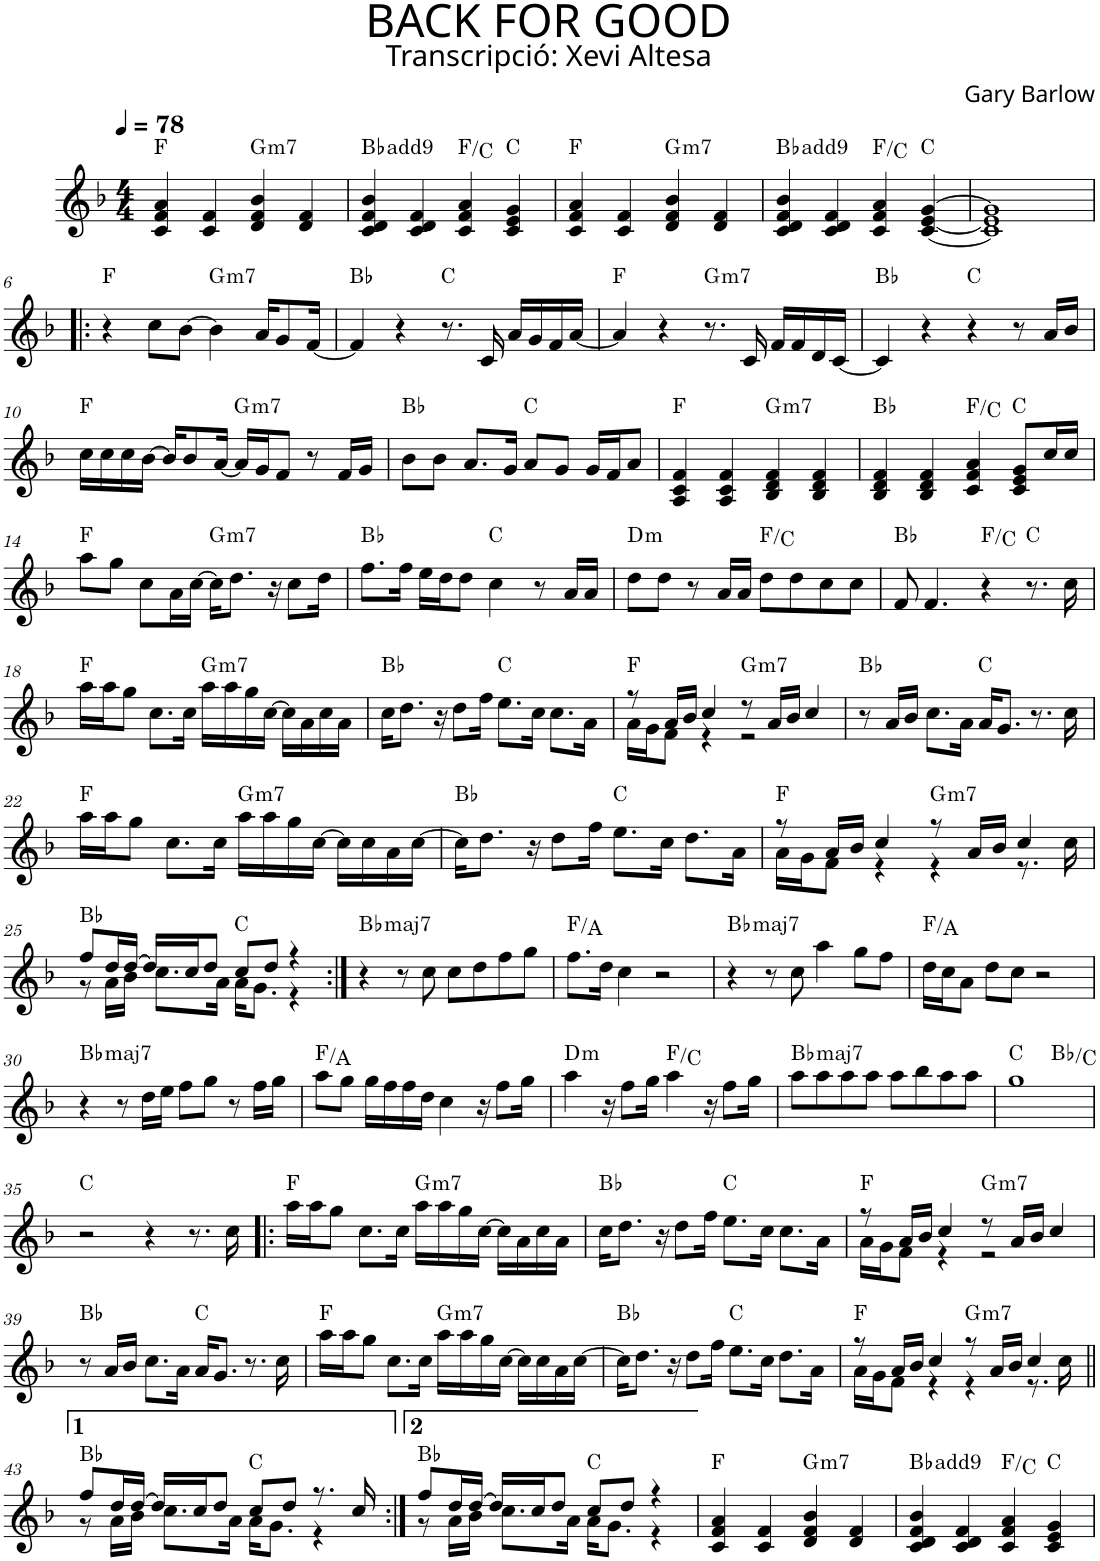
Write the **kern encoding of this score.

**kern	**harte
*part1	*part1
*staff1	*
*I"P1	*
*clefG2	*
*k[b-]	*
*F:	*
*M4/4	*
*MM78	*
=1	=1
4c/ 4f/ 4a/	F:maj
4c/ 4f/	.
!	!LO:H:kt=m7
4d/ 4f/ 4b-/	G:min7
4d/ 4f/	.
=2	=2
4c/ 4d/ 4f/ 4b-/	Bb:maj(9)
4c/ 4d/ 4f/	.
4c/ 4f/ 4a/	F:maj/5
4c/ 4e/ 4g/	C:maj
=3	=3
4c/ 4f/ 4a/	F:maj
4c/ 4f/	.
!	!LO:H:kt=m7
4d/ 4f/ 4b-/	G:min7
4d/ 4f/	.
=4	=4
4c/ 4d/ 4f/ 4b-/	Bb:maj(9)
4c/ 4d/ 4f/	.
4c/ 4f/ 4a/	F:maj/5
[<4c/ [<4e/ [>4g/	C:maj
=5	=5
1c] 1e] 1g]	.
!!LO:LB:g=z
=6!|:	=6!|:
4r	F:maj
8cc\L	.
[>8b-\J	.
!	!LO:H:kt=m7
4b-\]	G:min7
16a/KL	.
8g/	.
[<16f/Jk	.
=7	=7
4f/]	Bb:maj
4r	.
8.r	C:maj
16c/	.
16a/LL	.
16g/	.
16f/	.
[<16a/JJ	.
=8	=8
4a/]	F:maj
4r	.
!	!LO:H:kt=m7
8.r	G:min7
16c/	.
16f/LL	.
16f/	.
16d/	.
[<16c/JJ	.
=9	=9
4c/]	Bb:maj
4r	.
4r	C:maj
8r	.
16a/LL	.
16b-/JJ	.
!!LO:LB:g=z
=10	=10
16cc\LL	F:maj
16cc\	.
16cc\	.
[>16b-\JJ	.
16b-/KL]	.
8b-/	.
[<16a/Jk	.
!	!LO:H:kt=m7
16a/LL]	G:min7
16g/J	.
8f/J	.
8r	.
16f/LL	.
16g/JJ	.
=11	=11
8b-\L	Bb:maj
8b-\J	.
8.a/L	.
16g/Jk	.
8a/L	C:maj
8g/J	.
16g/LL	.
16f/J	.
8a/J	.
=12	=12
4A/ 4c/ 4f/	F:maj
4A/ 4c/ 4f/	.
!	!LO:H:kt=m7
4B-/ 4d/ 4f/	G:min7
4B-/ 4d/ 4f/	.
=13	=13
4B-/ 4d/ 4f/	Bb:maj
4B-/ 4d/ 4f/	.
4c/ 4f/ 4a/	F:maj/5
8c/ 8e/ 8g/L	C:maj
16cc/L	.
16cc/JJ	.
!!LO:LB:g=z
=14	=14
8aa\L	F:maj
8gg\J	.
8cc\L	.
16a\L	.
[>16cc\JJ	.
!	!LO:H:kt=m7
16cc\KL]	G:min7
8.dd\J	.
16r	.
8cc\L	.
16dd\Jk	.
=15	=15
8.ff\L	Bb:maj
16ff\Jk	.
16ee\LL	.
16dd\J	.
8dd\J	.
4cc\	C:maj
8r	.
16a/LL	.
16a/JJ	.
=16	=16
!	!LO:H:kt=m
8dd\L	D:min
8dd\J	.
8r	.
16a/LL	.
16a/JJ	.
8dd\L	F:maj/5
8dd\	.
8cc\	.
8cc\J	.
=17	=17
8f/	Bb:maj
4.f/	.
4r	F:maj/5
8.r	C:maj
16cc\	.
!!LO:LB:g=z
=18	=18
16aa\LL	F:maj
16aa\J	.
8gg\J	.
8.cc\L	.
16cc\Jk	.
!	!LO:H:kt=m7
16aa\LL	G:min7
16aa\	.
16gg\	.
[>16cc\JJ	.
16cc\LL]	.
16a\	.
16cc\	.
16a\JJ	.
=19	=19
16cc\KL	Bb:maj
8.dd\J	.
16r	.
8dd\L	.
16ff\Jk	.
8.ee\L	C:maj
16cc\Jk	.
8.cc\L	.
16a\Jk	.
=20	=20
*^	*
8r	16a\LL	F:maj
.	16g\J	.
16a/LL	8f\J	.
16b-/JJ	.	.
4cc/	4r	.
!	!	!LO:H:kt=m7
8r	2r	G:min7
16a/LL	.	.
16b-/JJ	.	.
4cc/	.	.
*v	*v	*
=21	=21
8r	Bb:maj
16a/LL	.
16b-/JJ	.
8.cc\L	.
16a\Jk	.
16a/KL	C:maj
8.g/J	.
8.r	.
16cc\	.
!!LO:LB:g=z
=22	=22
16aa\LL	F:maj
16aa\J	.
8gg\J	.
8.cc\L	.
16cc\Jk	.
!	!LO:H:kt=m7
16aa\LL	G:min7
16aa\	.
16gg\	.
[>16cc\JJ	.
16cc\LL]	.
16cc\	.
16a\	.
[>16cc\JJ	.
=23	=23
16cc\KL]	Bb:maj
8.dd\J	.
16r	.
8dd\L	.
16ff\Jk	.
8.ee\L	C:maj
16cc\Jk	.
8.dd\L	.
16a\Jk	.
=24	=24
*^	*
8r	16a\LL	F:maj
.	16g\J	.
16a/LL	8f\J	.
16b-/JJ	.	.
4cc/	4r	.
!	!	!LO:H:kt=m7
8r	4r	G:min7
16a/LL	.	.
16b-/JJ	.	.
4cc/	8.r	.
.	16cc\	.
!!LO:LB:g=z	!!
=25	=25	=25
8ff/L	8r	Bb:maj
16dd/L	16a\LL	.
[>16dd/JJ	16b-\JJ	.
16dd/LL]	8.cc\L	.
16cc/J	.	.
8dd/J	.	.
.	16a\Jk	.
8cc/L	16a\KL	C:maj
.	8.g\J	.
8dd/J	.	.
4r	4r	.
=26:|!	=26:|!	=26:|!
!	!	!LO:H:kt=maj7
*v	*v	*
4r	Bb:maj7
8r	.
8cc\	.
8cc\L	.
8dd\	.
8ff\	.
8gg\J	.
=27	=27
8.ff\L	F:maj/3
16dd\Jk	.
4cc\	.
2r	.
=28	=28
!	!LO:H:kt=maj7
4r	Bb:maj7
8r	.
8cc\	.
4aa\	.
8gg\L	.
8ff\J	.
=29	=29
16dd\LL	F:maj/3
16cc\J	.
8a\J	.
8dd\L	.
8cc\J	.
2r	.
!!LO:LB:g=z
=30	=30
!	!LO:H:kt=maj7
4r	Bb:maj7
8r	.
16dd\LL	.
16ee\JJ	.
8ff\L	.
8gg\J	.
8r	.
16ff\LL	.
16gg\JJ	.
=31	=31
8aa\L	F:maj/3
8gg\J	.
16gg\LL	.
16ff\	.
16ff\	.
16dd\JJ	.
4cc\	.
16r	.
8ff\L	.
16gg\Jk	.
=32	=32
!	!LO:H:kt=m
4aa\	D:min
16r	.
8ff\L	.
16gg\Jk	.
4aa\	F:maj/5
16r	.
8ff\L	.
16gg\Jk	.
=33	=33
!	!LO:H:kt=maj7
8aa\L	Bb:maj7
8aa\	.
8aa\	.
8aa\J	.
8aa\L	.
8bb-\	.
8aa\	.
8aa\J	.
=34	=34
*^	*
1gg	2ryy	C:maj
.	2ryy	Bb:maj/2
*v	*v	*
!!LO:LB:g=z
=35	=35
2r	C:maj
4r	.
8.r	.
16cc\	.
=36!|:	=36!|:
16aa\LL	F:maj
16aa\J	.
8gg\J	.
8.cc\L	.
16cc\Jk	.
!	!LO:H:kt=m7
16aa\LL	G:min7
16aa\	.
16gg\	.
[>16cc\JJ	.
16cc\LL]	.
16a\	.
16cc\	.
16a\JJ	.
=37	=37
16cc\KL	Bb:maj
8.dd\J	.
16r	.
8dd\L	.
16ff\Jk	.
8.ee\L	C:maj
16cc\Jk	.
8.cc\L	.
16a\Jk	.
=38	=38
*^	*
8r	16a\LL	F:maj
.	16g\J	.
16a/LL	8f\J	.
16b-/JJ	.	.
4cc/	4r	.
!	!	!LO:H:kt=m7
8r	2r	G:min7
16a/LL	.	.
16b-/JJ	.	.
4cc/	.	.
*v	*v	*
!!LO:LB:g=z
=39	=39
8r	Bb:maj
16a/LL	.
16b-/JJ	.
8.cc\L	.
16a\Jk	.
16a/KL	C:maj
8.g/J	.
8.r	.
16cc\	.
=40	=40
16aa\LL	F:maj
16aa\J	.
8gg\J	.
8.cc\L	.
16cc\Jk	.
!	!LO:H:kt=m7
16aa\LL	G:min7
16aa\	.
16gg\	.
[>16cc\JJ	.
16cc\LL]	.
16cc\	.
16a\	.
[>16cc\JJ	.
=41	=41
16cc\KL]	Bb:maj
8.dd\J	.
16r	.
8dd\L	.
16ff\Jk	.
8.ee\L	C:maj
16cc\Jk	.
8.dd\L	.
16a\Jk	.
=42	=42
*^	*
8r	16a\LL	F:maj
.	16g\J	.
16a/LL	8f\J	.
16b-/JJ	.	.
4cc/	4r	.
!	!	!LO:H:kt=m7
8r	4r	G:min7
16a/LL	.	.
16b-/JJ	.	.
4cc/	8.r	.
.	16cc\	.
!!LO:LB:g=z	!!
=43||	=43||	=43||
8ff/L	8r	Bb:maj
16dd/L	16a\LL	.
[>16dd/JJ	16b-\JJ	.
16dd/LL]	8.cc\L	.
16cc/J	.	.
8dd/J	.	.
.	16a\Jk	.
8cc/L	16a\KL	C:maj
.	8.g\J	.
8dd/J	.	.
8.r	4r	.
16cc/	.	.
=44:|!	=44:|!	=44:|!
8ff/L	8r	Bb:maj
16dd/L	16a\LL	.
[>16dd/JJ	16b-\JJ	.
16dd/LL]	8.cc\L	.
16cc/J	.	.
8dd/J	.	.
.	16a\Jk	.
8cc/L	16a\KL	C:maj
.	8.g\J	.
8dd/J	.	.
4r	4r	.
*v	*v	*
=45	=45
4c/ 4f/ 4a/	F:maj
4c/ 4f/	.
!	!LO:H:kt=m7
4d/ 4f/ 4b-/	G:min7
4d/ 4f/	.
=46	=46
4c/ 4d/ 4f/ 4b-/	Bb:maj(9)
4c/ 4d/ 4f/	.
4c/ 4f/ 4a/	F:maj/5
4c/ 4e/ 4g/	C:maj
=	=
*-	*-
